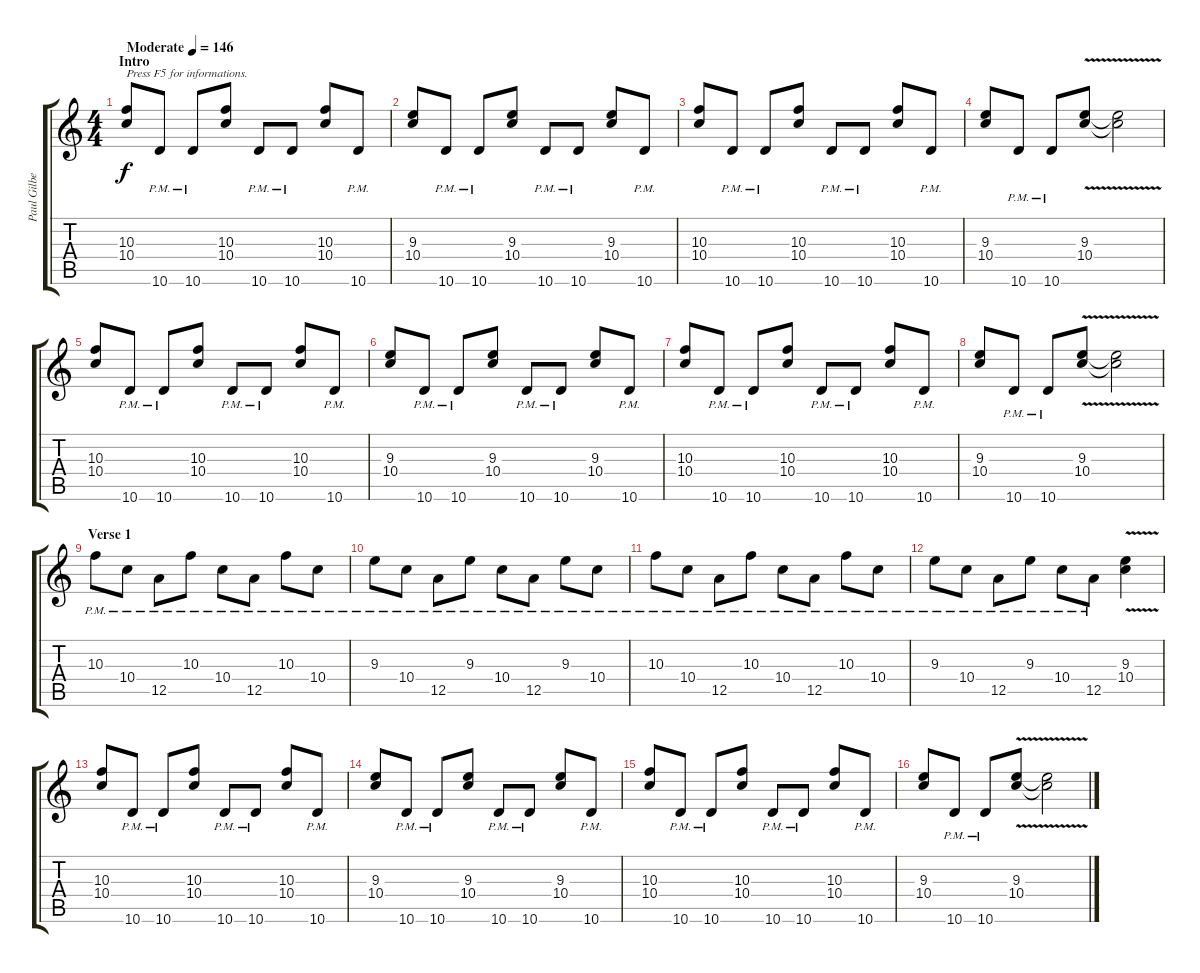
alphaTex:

\track ("Paul Gilbert" "Paul Gilbe") {instrument distortionguitar}
\staff {score tabs}
\tuning (E4 B3 G3 D3 A2 E2) {hide}
\ts (4 4)
\section ("" "Intro")
\tempo (146 "Moderate")
\clef g2
\ks c
(10.3 10.4).8{txt "Press F5 for informations." dy f instrument distortionguitar} 10.6{pm}.8 10.6{pm}.8 (10.3 10.4).8 10.6{pm}.8 10.6{pm}.8 (10.3 10.4).8 10.6{pm}.8 |
(9.3 10.4).8 10.6{pm}.8 10.6{pm}.8 (9.3 10.4).8 10.6{pm}.8 10.6{pm}.8 (9.3 10.4).8 10.6{pm}.8 |
(10.3 10.4).8 10.6{pm}.8 10.6{pm}.8 (10.3 10.4).8 10.6{pm}.8 10.6{pm}.8 (10.3 10.4).8 10.6{pm}.8 |
(9.3 10.4).8 10.6{pm}.8 10.6{pm}.8 (9.3{v} 10.4{v}).8 (9.3{t} 10.4{t}).2 |
(10.3 10.4).8 10.6{pm}.8 10.6{pm}.8 (10.3 10.4).8 10.6{pm}.8 10.6{pm}.8 (10.3 10.4).8 10.6{pm}.8 |
(9.3 10.4).8 10.6{pm}.8 10.6{pm}.8 (9.3 10.4).8 10.6{pm}.8 10.6{pm}.8 (9.3 10.4).8 10.6{pm}.8 |
(10.3 10.4).8 10.6{pm}.8 10.6{pm}.8 (10.3 10.4).8 10.6{pm}.8 10.6{pm}.8 (10.3 10.4).8 10.6{pm}.8 |
(9.3 10.4).8 10.6{pm}.8 10.6{pm}.8 (9.3{v} 10.4{v}).8 (9.3{t} 10.4{t}).2 |
\section ("" "Verse 1")
10.3{pm}.8 10.4{pm}.8 12.5{pm}.8 10.3{pm}.8 10.4{pm}.8 12.5{pm}.8 10.3{pm}.8 10.4{pm}.8 |
9.3{pm}.8 10.4{pm}.8 12.5{pm}.8 9.3{pm}.8 10.4{pm}.8 12.5{pm}.8 9.3{pm}.8 10.4{pm}.8 |
10.3{pm}.8 10.4{pm}.8 12.5{pm}.8 10.3{pm}.8 10.4{pm}.8 12.5{pm}.8 10.3{pm}.8 10.4{pm}.8 |
9.3{pm}.8 10.4{pm}.8 12.5{pm}.8 9.3{pm}.8 10.4{pm}.8 12.5{pm}.8 (9.3{v} 10.4{v}).4 |
(10.3 10.4).8 10.6{pm}.8 10.6{pm}.8 (10.3 10.4).8 10.6{pm}.8 10.6{pm}.8 (10.3 10.4).8 10.6{pm}.8 |
(9.3 10.4).8 10.6{pm}.8 10.6{pm}.8 (9.3 10.4).8 10.6{pm}.8 10.6{pm}.8 (9.3 10.4).8 10.6{pm}.8 |
(10.3 10.4).8 10.6{pm}.8 10.6{pm}.8 (10.3 10.4).8 10.6{pm}.8 10.6{pm}.8 (10.3 10.4).8 10.6{pm}.8 |
(9.3 10.4).8 10.6{pm}.8 10.6{pm}.8 (9.3{v} 10.4{v}).8 (9.3{t} 10.4{t}).2
